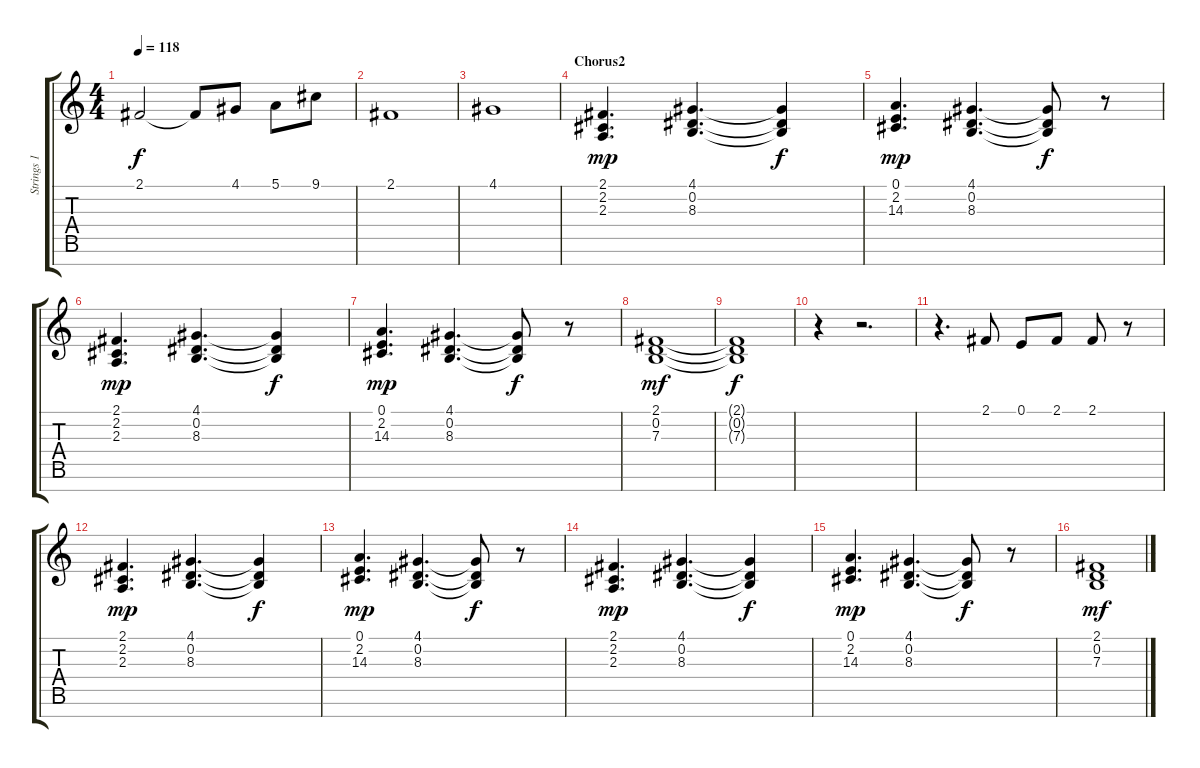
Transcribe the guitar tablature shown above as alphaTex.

\track ("Strings 1" "Strings 1") {instrument stringensemble1}
\staff {score tabs}
\tuning (E4 B3 G3 D3 A2 E2 B1) {hide}
\ts (4 4)
\tempo 118
\clef g2
\ks c
2.1{t}.2{dy f} 2.1{t}.8 4.1.8 5.1.8 9.1.8 |
2.1.1 |
4.1.1 |
\section ("" "Chorus2")
(2.1 2.2 2.3).4{d dy mp} (4.1 0.2 8.3).4{d} (4.1{t} 0.2{t} 8.3{t}).4{dy f} |
(0.1 2.2 14.3).4{d dy mp} (4.1 0.2 8.3).4{d} (4.1{t} 0.2{t} 8.3{t}).8{dy f} r.8 |
(2.1 2.2 2.3).4{d dy mp} (4.1 0.2 8.3).4{d} (4.1{t} 0.2{t} 8.3{t}).4{dy f} |
(0.1 2.2 14.3).4{d dy mp} (4.1 0.2 8.3).4{d} (4.1{t} 0.2{t} 8.3{t}).8{dy f} r.8 |
(2.1 0.2 7.3).1{dy mf} |
(2.1{t} 0.2{t} 7.3{t}).1{dy f} |
r.4 r.2{d} |
r.4{d} 2.1.8 0.1.8 2.1.8 2.1.8 r.8 |
(2.1 2.2 2.3).4{d dy mp} (4.1 0.2 8.3).4{d} (4.1{t} 0.2{t} 8.3{t}).4{dy f} |
(0.1 2.2 14.3).4{d dy mp} (4.1 0.2 8.3).4{d} (4.1{t} 0.2{t} 8.3{t}).8{dy f} r.8 |
(2.1 2.2 2.3).4{d dy mp} (4.1 0.2 8.3).4{d} (4.1{t} 0.2{t} 8.3{t}).4{dy f} |
(0.1 2.2 14.3).4{d dy mp} (4.1 0.2 8.3).4{d} (4.1{t} 0.2{t} 8.3{t}).8{dy f} r.8 |
(2.1 0.2 7.3).1{dy mf}
